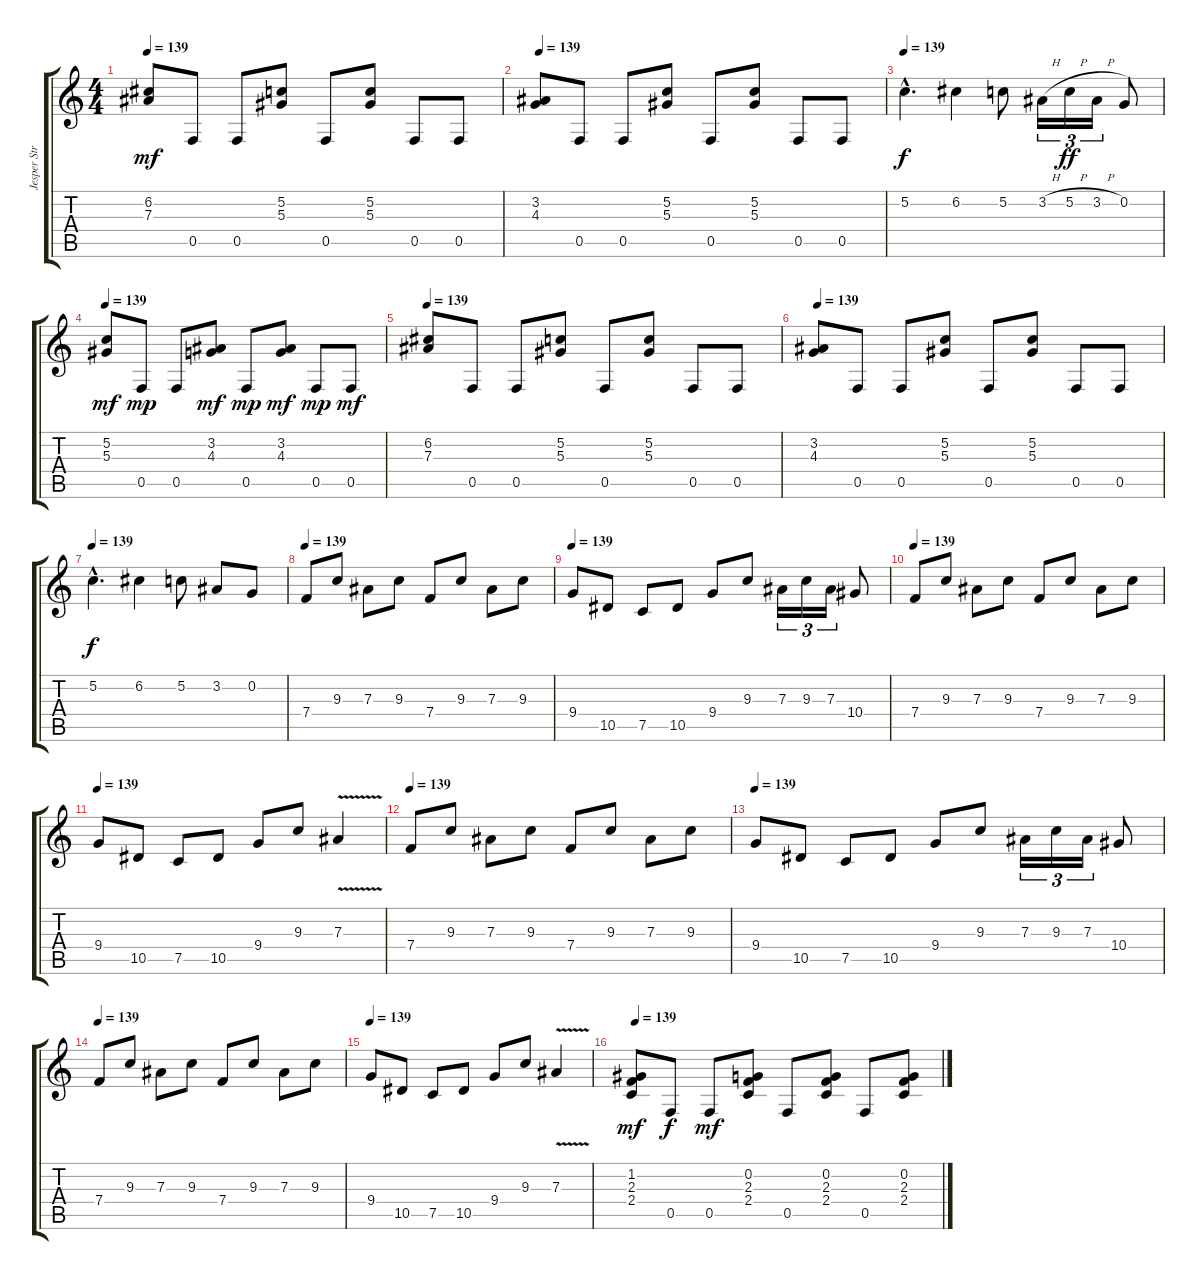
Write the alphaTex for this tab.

\track ("Jesper Stromblad" "Jesper Str") {instrument overdrivenguitar}
\staff {score tabs}
\tuning (C4 G3 Eb3 Bb2 F2 C2) {hide}
\ts (4 4)
\tempo 139
\clef g2
\ks c
(6.2 7.3).8{dy mf} 0.5.8 0.5.8 (5.2 5.3).8 0.5.8 (5.2 5.3).8 0.5.8 0.5.8 |
\tempo 139
(3.2 4.3).8 0.5.8 0.5.8 (5.2 5.3).8 0.5.8 (5.2 5.3).8 0.5.8 0.5.8 |
\tempo 139
5.2{hac}.4{d dy f} 6.2.4 5.2.8 3.2{h}.16{tu (3 2)} 5.2{h}.16{tu (3 2) dy ff} 3.2{h}.16{tu (3 2)} 0.2.8 |
\tempo 139
(5.2 5.3).8{dy mf} 0.5.8{dy mp} 0.5.8 (3.2 4.3).8{dy mf} 0.5.8{dy mp} (3.2 4.3).8{dy mf} 0.5.8{dy mp} 0.5.8{dy mf} |
\tempo 139
(6.2 7.3).8 0.5.8 0.5.8 (5.2 5.3).8 0.5.8 (5.2 5.3).8 0.5.8 0.5.8 |
\tempo 139
(3.2 4.3).8 0.5.8 0.5.8 (5.2 5.3).8 0.5.8 (5.2 5.3).8 0.5.8 0.5.8 |
\tempo 139
5.2{hac}.4{d dy f} 6.2.4 5.2.8 3.2.8 0.2.8 |
\tempo 139
7.4.8 9.3.8 7.3.8 9.3.8 7.4.8 9.3.8 7.3.8 9.3.8 |
\tempo 139
9.4.8 10.5.8 7.5.8 10.5.8 9.4.8 9.3.8 7.3.16{tu (3 2)} 9.3.16{tu (3 2)} 7.3.16{tu (3 2)} 10.4.8 |
\tempo 139
7.4.8 9.3.8 7.3.8 9.3.8 7.4.8 9.3.8 7.3.8 9.3.8 |
\tempo 139
9.4.8 10.5.8 7.5.8 10.5.8 9.4.8 9.3.8 7.3{v}.4 |
\tempo 139
7.4.8 9.3.8 7.3.8 9.3.8 7.4.8 9.3.8 7.3.8 9.3.8 |
\tempo 139
9.4.8 10.5.8 7.5.8 10.5.8 9.4.8 9.3.8 7.3.16{tu (3 2)} 9.3.16{tu (3 2)} 7.3.16{tu (3 2)} 10.4.8 |
\tempo 139
7.4.8 9.3.8 7.3.8 9.3.8 7.4.8 9.3.8 7.3.8 9.3.8 |
\tempo 139
9.4.8 10.5.8 7.5.8 10.5.8 9.4.8 9.3.8 7.3{v}.4 |
\tempo 139
(1.2 2.3 2.4).8{dy mf} 0.5.8{dy f} 0.5.8{dy mf} (0.2 2.3 2.4).8 0.5.8 (0.2 2.3 2.4).8 0.5.8 (0.2 2.3 2.4).8
